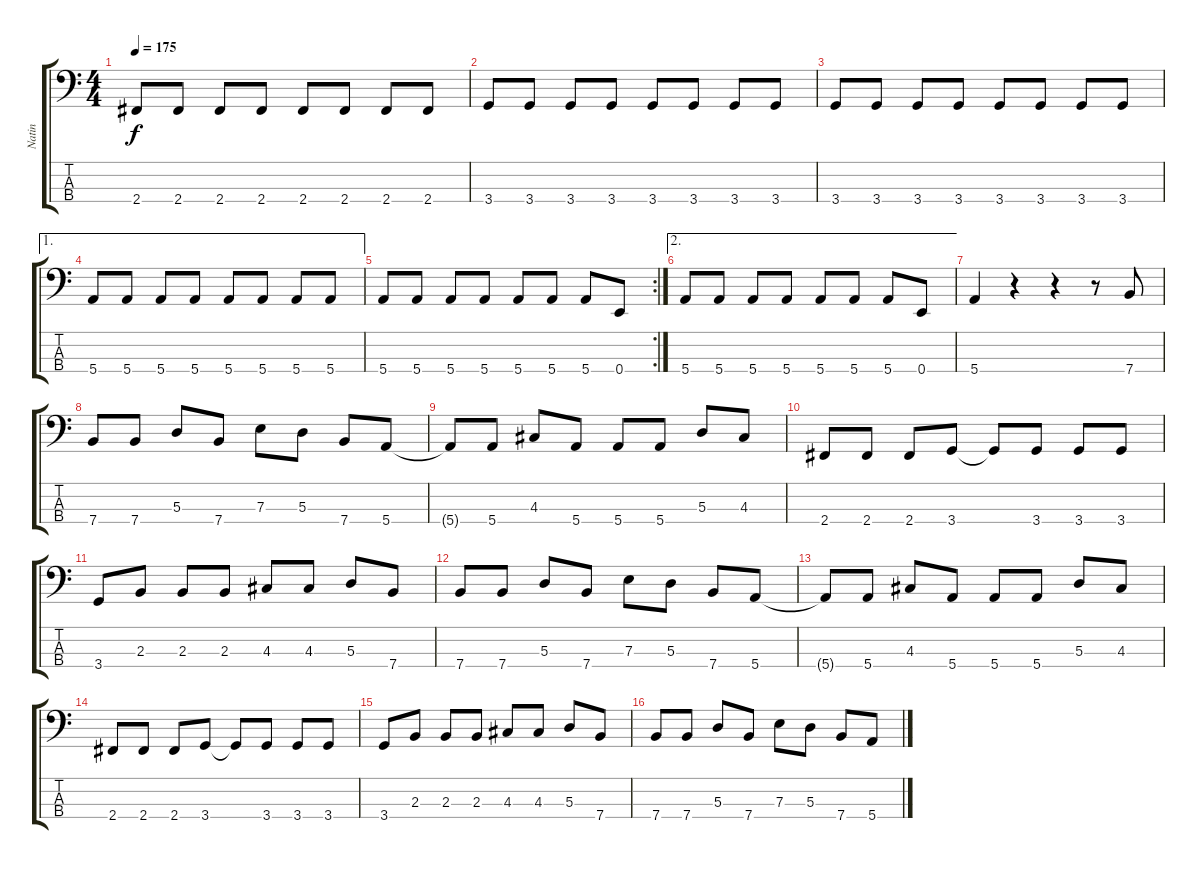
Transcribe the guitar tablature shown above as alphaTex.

\track ("Natin" "Natin") {instrument electricbasspick}
\staff {score tabs}
\tuning (G2 D2 A1 E1) {hide}
\ts (4 4)
\tempo 175
\clef f4
\ks c
2.4.8{dy f} 2.4.8 2.4.8 2.4.8 2.4.8 2.4.8 2.4.8 2.4.8 |
3.4.8 3.4.8 3.4.8 3.4.8 3.4.8 3.4.8 3.4.8 3.4.8 |
3.4.8 3.4.8 3.4.8 3.4.8 3.4.8 3.4.8 3.4.8 3.4.8 |
\ae 1
5.4.8 5.4.8 5.4.8 5.4.8 5.4.8 5.4.8 5.4.8 5.4.8 |
\rc 2
5.4.8 5.4.8 5.4.8 5.4.8 5.4.8 5.4.8 5.4.8 0.4.8 |
\ae 2
5.4.8 5.4.8 5.4.8 5.4.8 5.4.8 5.4.8 5.4.8 0.4.8 |
5.4.4 r.4 r.4 r.8 7.4.8 |
7.4.8 7.4.8 5.3.8 7.4.8 7.3.8 5.3.8 7.4.8 5.4.8 |
5.4{t}.8 5.4.8 4.3.8 5.4.8 5.4.8 5.4.8 5.3.8 4.3.8 |
2.4.8 2.4.8 2.4.8 3.4.8 3.4{t}.8 3.4.8 3.4.8 3.4.8 |
3.4.8 2.3.8 2.3.8 2.3.8 4.3.8 4.3.8 5.3.8 7.4.8 |
7.4.8 7.4.8 5.3.8 7.4.8 7.3.8 5.3.8 7.4.8 5.4.8 |
5.4{t}.8 5.4.8 4.3.8 5.4.8 5.4.8 5.4.8 5.3.8 4.3.8 |
2.4.8 2.4.8 2.4.8 3.4.8 3.4{t}.8 3.4.8 3.4.8 3.4.8 |
3.4.8 2.3.8 2.3.8 2.3.8 4.3.8 4.3.8 5.3.8 7.4.8 |
7.4.8 7.4.8 5.3.8 7.4.8 7.3.8 5.3.8 7.4.8 5.4.8
